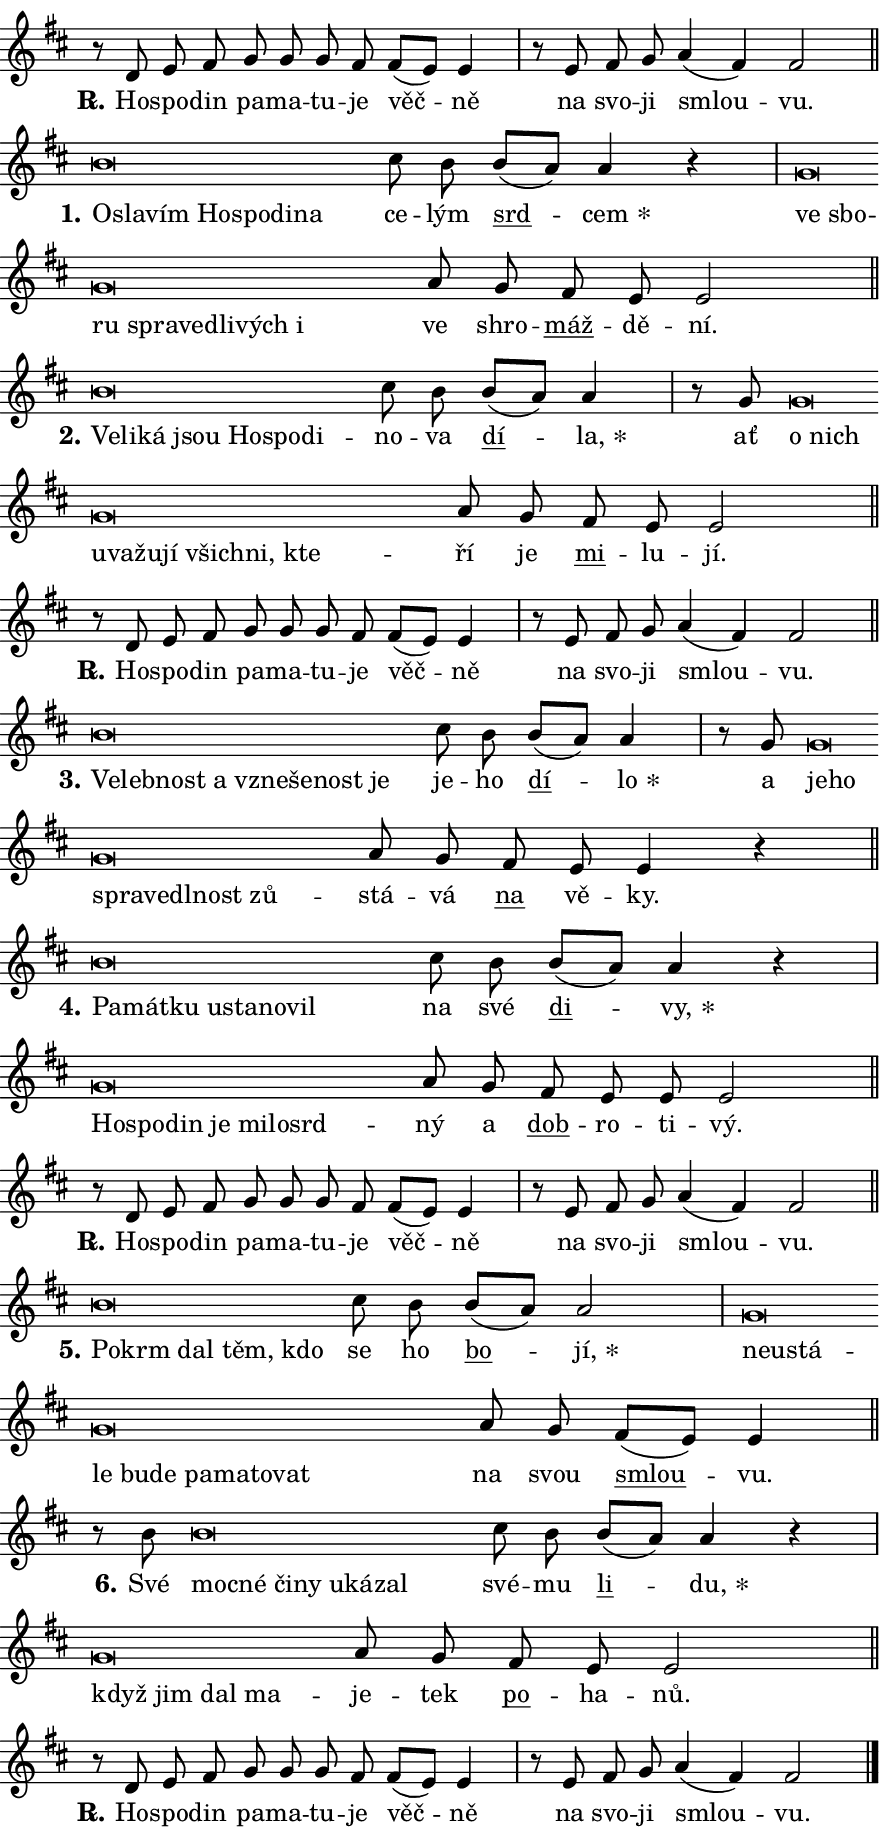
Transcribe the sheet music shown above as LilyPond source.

\version "2.24.0"
\header { tagline = "" }
\paper {
  indent = 0\cm
  top-margin = 0\cm
  right-margin = 0.13\cm % to fit lyric hyphens
  bottom-margin = 0\cm
  left-margin = 0\cm
  paper-width = 15\cm
  page-breaking = #ly:one-page-breaking
  system-system-spacing.basic-distance = #11
  score-system-spacing.basic-distance = #11
  ragged-last = ##f
}


%% Author: Thomas Morley
%% https://lists.gnu.org/archive/html/lilypond-user/2020-05/msg00002.html
#(define (line-position grob)
"Returns position of @var[grob} in current system:
   @code{'start}, if at first time-step
   @code{'end}, if at last time-step
   @code{'middle} otherwise
"
  (let* ((col (ly:item-get-column grob))
         (ln (ly:grob-object col 'left-neighbor))
         (rn (ly:grob-object col 'right-neighbor))
         (col-to-check-left (if (ly:grob? ln) ln col))
         (col-to-check-right (if (ly:grob? rn) rn col))
         (break-dir-left
           (and
             (ly:grob-property col-to-check-left 'non-musical #f)
             (ly:item-break-dir col-to-check-left)))
         (break-dir-right
           (and
             (ly:grob-property col-to-check-right 'non-musical #f)
             (ly:item-break-dir col-to-check-right))))
        (cond ((eqv? 1 break-dir-left) 'start)
              ((eqv? -1 break-dir-right) 'end)
              (else 'middle))))

#(define (tranparent-at-line-position vctor)
  (lambda (grob)
  "Relying on @code{line-position} select the relevant enry from @var{vctor}.
Used to determine transparency,"
    (case (line-position grob)
      ((end) (not (vector-ref vctor 0)))
      ((middle) (not (vector-ref vctor 1)))
      ((start) (not (vector-ref vctor 2))))))

noteHeadBreakVisibility =
#(define-music-function (break-visibility)(vector?)
"Makes @code{NoteHead}s transparent relying on @var{break-visibility}"
#{
  \override NoteHead.transparent =
    #(tranparent-at-line-position break-visibility)
#})

#(define delete-ledgers-for-transparent-note-heads
  (lambda (grob)
    "Reads whether a @code{NoteHead} is transparent.
If so this @code{NoteHead} is removed from @code{'note-heads} from
@var{grob}, which is supposed to be @code{LedgerLineSpanner}.
As a result ledgers are not printed for this @code{NoteHead}"
    (let* ((nhds-array (ly:grob-object grob 'note-heads))
           (nhds-list
             (if (ly:grob-array? nhds-array)
                 (ly:grob-array->list nhds-array)
                 '()))
           ;; Relies on the transparent-property being done before
           ;; Staff.LedgerLineSpanner.after-line-breaking is executed.
           ;; This is fragile ...
           (to-keep
             (remove
               (lambda (nhd)
                 (ly:grob-property nhd 'transparent #f))
               nhds-list)))
      ;; TODO find a better method to iterate over grob-arrays, similiar
      ;; to filter/remove etc for lists
      ;; For now rebuilt from scratch
      (set! (ly:grob-object grob 'note-heads)  '())
      (for-each
        (lambda (nhd)
          (ly:pointer-group-interface::add-grob grob 'note-heads nhd))
        to-keep))))

squashNotes = {
  \override NoteHead.X-extent = #'(-0.2 . 0.2)
  \override NoteHead.Y-extent = #'(-0.75 . 0)
  \override NoteHead.stencil =
    #(lambda (grob)
       (let ((pos (ly:grob-property grob 'staff-position)))
         (begin
           (if (< pos -7) (display "ERROR: Lower brevis then expected\n") (display ""))
           (if (<= pos -6) ly:text-interface::print ly:note-head::print))))
}
unSquashNotes = {
  \revert NoteHead.X-extent
  \revert NoteHead.Y-extent
  \revert NoteHead.stencil
}

hideNotes = \noteHeadBreakVisibility #begin-of-line-visible
unHideNotes = \noteHeadBreakVisibility #all-visible

% work-around for resetting accidentals
% https://lilypond.org/doc/v2.23/Documentation/notation/displaying-rhythms#unmetered-music
cadenzaMeasure = {
  \cadenzaOff
  \partial 1024 s1024
  \cadenzaOn
}

#(define-markup-command (accent layout props text) (markup?)
  "Underline accented syllable"
  (interpret-markup layout props
    #{\markup \override #'(offset . 4.3) \underline { #text }#}))

responsum = \markup \concat {
  "R" \hspace #-1.05 \path #0.1 #'((moveto 0 0.07) (lineto 0.9 0.8)) \hspace #0.05 "."
}

spaceSize = #0.6828661417322834 % exact space size for TeX Gyre Schola

\layout {
  \context {
    \Staff
    \remove "Time_signature_engraver"
    \override LedgerLineSpanner.after-line-breaking = #delete-ledgers-for-transparent-note-heads
  }
  \context {
    \Lyrics {
      \override LyricSpace.minimum-distance = \spaceSize
      \override LyricText.font-name = #"TeX Gyre Schola"
      \override LyricText.font-size = 1
      \override StanzaNumber.font-name = #"TeX Gyre Schola Bold"
      \override StanzaNumber.font-size = 1
    }
  }
  \context {
    \Score 
    \override NoteHead.text =
      #(lambda (grob) 
        (let ((pos (ly:grob-property grob 'staff-position)))
          #{\markup {
            \combine
              \halign #-0.55 \raise #(if (= pos -6) 0 0.5) \override #'(thickness . 2) \draw-line #'(3.2 . 0)
              \musicglyph "noteheads.sM1"
          }#}))
  }
}

% magnetic-lyrics.ily
%
%   written by
%     Jean Abou Samra <jean@abou-samra.fr>
%     Werner Lemberg <wl@gnu.org>
%
%   adapted by
%     Jiri Hon <jiri.hon@gmail.com>
%
% Version 2022-Apr-15

% https://www.mail-archive.com/lilypond-user@gnu.org/msg149350.html

#(define (Left_hyphen_pointer_engraver context)
   "Collect syllable-hyphen-syllable occurrences in lyrics and store
them in properties.  This engraver only looks to the left.  For
example, if the lyrics input is @code{foo -- bar}, it does the
following.

@itemize @bullet
@item
Set the @code{text} property of the @code{LyricHyphen} grob between
@q{foo} and @q{bar} to @code{foo}.

@item
Set the @code{left-hyphen} property of the @code{LyricText} grob with
text @q{foo} to the @code{LyricHyphen} grob between @q{foo} and
@q{bar}.
@end itemize

Use this auxiliary engraver in combination with the
@code{lyric-@/text::@/apply-@/magnetic-@/offset!} hook."
   (let ((hyphen #f)
         (text #f))
     (make-engraver
      (acknowledgers
       ((lyric-syllable-interface engraver grob source-engraver)
        (set! text grob)))
      (end-acknowledgers
       ((lyric-hyphen-interface engraver grob source-engraver)
        ;(when (not (grob::has-interface grob 'lyric-space-interface))
          (set! hyphen grob)));)
      ((stop-translation-timestep engraver)
       (when (and text hyphen)
         (ly:grob-set-object! text 'left-hyphen hyphen))
       (set! text #f)
       (set! hyphen #f)))))

#(define (lyric-text::apply-magnetic-offset! grob)
   "If the space between two syllables is less than the value in
property @code{LyricText@/.details@/.squash-threshold}, move the right
syllable to the left so that it gets concatenated with the left
syllable.

Use this function as a hook for
@code{LyricText@/.after-@/line-@/breaking} if the
@code{Left_@/hyphen_@/pointer_@/engraver} is active."
   (let ((hyphen (ly:grob-object grob 'left-hyphen #f)))
     (when hyphen
       (let ((left-text (ly:spanner-bound hyphen LEFT)))
         (when (grob::has-interface left-text 'lyric-syllable-interface)
           (let* ((common (ly:grob-common-refpoint grob left-text X))
                  (this-x-ext (ly:grob-extent grob common X))
                  (left-x-ext
                   (begin
                     ;; Trigger magnetism for left-text.
                     (ly:grob-property left-text 'after-line-breaking)
                     (ly:grob-extent left-text common X)))
                  ;; `delta` is the gap width between two syllables.
                  (delta (- (interval-start this-x-ext)
                            (interval-end left-x-ext)))
                  (details (ly:grob-property grob 'details))
                  (threshold (assoc-get 'squash-threshold details 0.2)))
             (when (< delta threshold)
               (let* (;; We have to manipulate the input text so that
                      ;; ligatures crossing syllable boundaries are not
                      ;; disabled.  For languages based on the Latin
                      ;; script this is essentially a beautification.
                      ;; However, for non-Western scripts it can be a
                      ;; necessity.
                      (lt (ly:grob-property left-text 'text))
                      (rt (ly:grob-property grob 'text))
                      (is-space (grob::has-interface hyphen 'lyric-space-interface))
                      (space (if is-space " " ""))
                      (extra-delta (if is-space spaceSize 0))
                      ;; Append new syllable.
                      (ltrt-space (if (and (string? lt) (string? rt))
                                (string-append lt space rt)
                                (make-concat-markup (list lt space rt))))
                      ;; Right-align `ltrt` to the right side.
                      (ltrt-space-markup (grob-interpret-markup
                               grob
                               (make-translate-markup
                                (cons (interval-length this-x-ext) 0)
                                (make-right-align-markup ltrt-space)))))
                 (begin
                   ;; Don't print `left-text`.
                   (ly:grob-set-property! left-text 'stencil #f)
                   ;; Set text and stencil (which holds all collected
                   ;; syllables so far) and shift it to the left.
                   (ly:grob-set-property! grob 'text ltrt-space)
                   (ly:grob-set-property! grob 'stencil ltrt-space-markup)
                   (ly:grob-translate-axis! grob (- (- delta extra-delta)) X))))))))))


#(define (lyric-hyphen::displace-bounds-first grob)
   ;; Make very sure this callback isn't triggered too early.
   (let ((left (ly:spanner-bound grob LEFT))
         (right (ly:spanner-bound grob RIGHT)))
     (ly:grob-property left 'after-line-breaking)
     (ly:grob-property right 'after-line-breaking)
     (ly:lyric-hyphen::print grob)))

squashThreshold = #0.4

\layout {
  \context {
    \Lyrics
    \consists #Left_hyphen_pointer_engraver
    \override LyricText.after-line-breaking =
      #lyric-text::apply-magnetic-offset!
    \override LyricHyphen.stencil = #lyric-hyphen::displace-bounds-first
    \override LyricText.details.squash-threshold = \squashThreshold
    \override LyricHyphen.minimum-distance = 0
    \override LyricHyphen.minimum-length = \squashThreshold
  }
}

squashText = \override LyricText.details.squash-threshold = 9999
unSquashText = \override LyricText.details.squash-threshold = \squashThreshold

leftText = \override LyricText.self-alignment-X = #LEFT
unLeftText = \revert LyricText.self-alignment-X

starOffset = #(lambda (grob) 
                (let ((x_offset (ly:self-alignment-interface::aligned-on-x-parent grob)))
                  (if (= x_offset 0) 0 (+ x_offset 1.2))))

star = #(define-music-function (syllable)(string?)
"Append star separator at the end of a syllable"
#{
  \once \override LyricText.X-offset = #starOffset
  \lyricmode { \markup {
    #syllable
    \override #'((font-name . "TeX Gyre Schola Bold")) \hspace #0.2 \lower #0.65 \larger "*"
  } }
#})

starAccent = #(define-music-function (syllable)(string?)
"Append star separator at the end of a syllable and make accent"
#{
  \once \override LyricText.X-offset = #starOffset
  \lyricmode { \markup {
    \accent #syllable
    \override #'((font-name . "TeX Gyre Schola Bold")) \hspace #0.2 \lower #0.65 \larger "*"
  } }
#})

breath = #(define-music-function (syllable)(string?)
"Append breathing indicator at the end of a syllable"
#{
  \lyricmode { \markup { #syllable "+" } }
#})

optionalBreath = #(define-music-function (syllable)(string?)
"Append optional breathing indicator at the end of a syllable"
#{
  \lyricmode { \markup { #syllable "(+)" } }
#})


\score {
    <<
        \new Voice = "melody" { \cadenzaOn \key d \major \relative { r8 d' e fis g g g fis \bar "" fis[( e)] e4 \cadenzaMeasure \bar "|" r8 e fis g \bar "" a4( fis) fis2 \cadenzaMeasure \bar "||" \break } }
        \new Lyrics \lyricsto "melody" { \lyricmode { \set stanza = \responsum
Ho -- spo -- din pa -- ma -- tu -- je věč -- ně na svo -- ji smlou -- vu. } }
    >>
    \layout {}
}

\score {
    <<
        \new Voice = "melody" { \cadenzaOn \key d \major \relative { \squashNotes b'\breve*1/16 \hideNotes \breve*1/16 \bar "" \breve*1/16 \bar "" \breve*1/16 \bar "" \breve*1/16 \bar "" \breve*1/16 \breve*1/16 \bar "" \unHideNotes \unSquashNotes cis8 b \bar "" b[( a)] a4 r \cadenzaMeasure \bar "|" \squashNotes g\breve*1/16 \hideNotes \breve*1/16 \bar "" \breve*1/16 \bar "" \breve*1/16 \bar "" \breve*1/16 \bar "" \breve*1/16 \bar "" \breve*1/16 \breve*1/16 \bar "" \unHideNotes \unSquashNotes a8 g \bar "" fis e e2 \cadenzaMeasure \bar "||" \break } }
        \new Lyrics \lyricsto "melody" { \lyricmode { \set stanza = "1."
\leftText O -- \squashText sla -- vím Ho -- spo -- di -- na \unLeftText \unSquashText ce -- lým \markup \accent srd -- \star cem \leftText ve \squashText sbo -- ru spra -- ve -- dli -- vých i \unLeftText \unSquashText ve shro -- \markup \accent máž -- dě -- ní. } }
    >>
    \layout {}
}

\score {
    <<
        \new Voice = "melody" { \cadenzaOn \key d \major \relative { \squashNotes b'\breve*1/16 \hideNotes \breve*1/16 \bar "" \breve*1/16 \bar "" \breve*1/16 \bar "" \breve*1/16 \bar "" \breve*1/16 \breve*1/16 \bar "" \unHideNotes \unSquashNotes cis8 b \bar "" b[( a)] a4 \cadenzaMeasure \bar "|" r8 g8 \squashNotes g\breve*1/16 \hideNotes \breve*1/16 \bar "" \breve*1/16 \bar "" \breve*1/16 \bar "" \breve*1/16 \bar "" \breve*1/16 \bar "" \breve*1/16 \bar "" \breve*1/16 \breve*1/16 \bar "" \unHideNotes \unSquashNotes a8 g \bar "" fis e e2 \cadenzaMeasure \bar "||" \break } }
        \new Lyrics \lyricsto "melody" { \lyricmode { \set stanza = "2."
\leftText Ve -- \squashText li -- ká jsou Ho -- spo -- di -- \unLeftText \unSquashText no -- va \markup \accent dí -- \star la, ať \leftText o \squashText nich u -- va -- žu -- jí všich -- ni, kte -- \unLeftText \unSquashText ří je \markup \accent mi -- lu -- jí. } }
    >>
    \layout {}
}

\score {
    <<
        \new Voice = "melody" { \cadenzaOn \key d \major \relative { r8 d' e fis g g g fis \bar "" fis[( e)] e4 \cadenzaMeasure \bar "|" r8 e fis g \bar "" a4( fis) fis2 \cadenzaMeasure \bar "||" \break } }
        \new Lyrics \lyricsto "melody" { \lyricmode { \set stanza = \responsum
Ho -- spo -- din pa -- ma -- tu -- je věč -- ně na svo -- ji smlou -- vu. } }
    >>
    \layout {}
}

\score {
    <<
        \new Voice = "melody" { \cadenzaOn \key d \major \relative { \squashNotes b'\breve*1/16 \hideNotes \breve*1/16 \bar "" \breve*1/16 \bar "" \breve*1/16 \bar "" \breve*1/16 \bar "" \breve*1/16 \bar "" \breve*1/16 \breve*1/16 \bar "" \unHideNotes \unSquashNotes cis8 b \bar "" b[( a)] a4 \cadenzaMeasure \bar "|" r8 g8 \squashNotes g\breve*1/16 \hideNotes \breve*1/16 \bar "" \breve*1/16 \bar "" \breve*1/16 \bar "" \breve*1/16 \bar "" \breve*1/16 \breve*1/16 \bar "" \unHideNotes \unSquashNotes a8 g \bar "" fis e e4 r \cadenzaMeasure \bar "||" \break } }
        \new Lyrics \lyricsto "melody" { \lyricmode { \set stanza = "3."
\leftText Ve -- \squashText leb -- nost a vzne -- še -- nost je \unLeftText \unSquashText je -- ho \markup \accent dí -- \star lo a \leftText je -- \squashText ho spra -- ve -- dl -- nost zů -- \unLeftText \unSquashText stá -- vá \markup \accent na vě -- ky. } }
    >>
    \layout {}
}

\score {
    <<
        \new Voice = "melody" { \cadenzaOn \key d \major \relative { \squashNotes b'\breve*1/16 \hideNotes \breve*1/16 \bar "" \breve*1/16 \bar "" \breve*1/16 \bar "" \breve*1/16 \bar "" \breve*1/16 \breve*1/16 \bar "" \unHideNotes \unSquashNotes cis8 b \bar "" b[( a)] a4 r \cadenzaMeasure \bar "|" \squashNotes g\breve*1/16 \hideNotes \breve*1/16 \bar "" \breve*1/16 \bar "" \breve*1/16 \bar "" \breve*1/16 \bar "" \breve*1/16 \breve*1/16 \bar "" \unHideNotes \unSquashNotes a8 g \bar "" fis e e e2 \cadenzaMeasure \bar "||" \break } }
        \new Lyrics \lyricsto "melody" { \lyricmode { \set stanza = "4."
\leftText Pa -- \squashText mát -- ku u -- sta -- no -- vil \unLeftText \unSquashText na své \markup \accent di -- \star vy, \leftText Ho -- \squashText spo -- din je mi -- lo -- srd -- \unLeftText \unSquashText ný a \markup \accent dob -- ro -- ti -- vý. } }
    >>
    \layout {}
}

\score {
    <<
        \new Voice = "melody" { \cadenzaOn \key d \major \relative { r8 d' e fis g g g fis \bar "" fis[( e)] e4 \cadenzaMeasure \bar "|" r8 e fis g \bar "" a4( fis) fis2 \cadenzaMeasure \bar "||" \break } }
        \new Lyrics \lyricsto "melody" { \lyricmode { \set stanza = \responsum
Ho -- spo -- din pa -- ma -- tu -- je věč -- ně na svo -- ji smlou -- vu. } }
    >>
    \layout {}
}

\score {
    <<
        \new Voice = "melody" { \cadenzaOn \key d \major \relative { \squashNotes b'\breve*1/16 \hideNotes \breve*1/16 \bar "" \breve*1/16 \bar "" \breve*1/16 \breve*1/16 \bar "" \unHideNotes \unSquashNotes cis8 b \bar "" b[( a)] a2 \cadenzaMeasure \bar "|" \squashNotes g\breve*1/16 \hideNotes \breve*1/16 \bar "" \breve*1/16 \bar "" \breve*1/16 \bar "" \breve*1/16 \bar "" \breve*1/16 \bar "" \breve*1/16 \bar "" \breve*1/16 \bar "" \breve*1/16 \breve*1/16 \bar "" \unHideNotes \unSquashNotes a8 g \bar "" fis[( e)] e4 \cadenzaMeasure \bar "||" \break } }
        \new Lyrics \lyricsto "melody" { \lyricmode { \set stanza = "5."
\leftText Po -- \squashText krm dal těm, kdo \unLeftText \unSquashText se ho \markup \accent bo -- \star jí, \leftText ne -- \squashText u -- stá -- le bu -- de pa -- ma -- to -- vat \unLeftText \unSquashText na svou \markup \accent smlou -- vu. } }
    >>
    \layout {}
}

\score {
    <<
        \new Voice = "melody" { \cadenzaOn \key d \major \relative { r8 b'8 \squashNotes b\breve*1/16 \hideNotes \breve*1/16 \bar "" \breve*1/16 \bar "" \breve*1/16 \bar "" \breve*1/16 \bar "" \breve*1/16 \breve*1/16 \bar "" \unHideNotes \unSquashNotes cis8 b \bar "" b[( a)] a4 r \cadenzaMeasure \bar "|" \squashNotes g\breve*1/16 \hideNotes \breve*1/16 \bar "" \breve*1/16 \breve*1/16 \bar "" \unHideNotes \unSquashNotes a8 g \bar "" fis e e2 \cadenzaMeasure \bar "||" \break } }
        \new Lyrics \lyricsto "melody" { \lyricmode { \set stanza = "6."
Své \leftText moc -- \squashText né či -- ny u -- ká -- zal \unLeftText \unSquashText své -- mu \markup \accent li -- \star du, \leftText když \squashText jim dal ma -- \unLeftText \unSquashText je -- tek \markup \accent po -- ha -- nů. } }
    >>
    \layout {}
}

\score {
    <<
        \new Voice = "melody" { \cadenzaOn \key d \major \relative { r8 d' e fis g g g fis \bar "" fis[( e)] e4 \cadenzaMeasure \bar "|" r8 e fis g \bar "" a4( fis) fis2 \cadenzaMeasure \bar "||" \break } \bar "|." }
        \new Lyrics \lyricsto "melody" { \lyricmode { \set stanza = \responsum
Ho -- spo -- din pa -- ma -- tu -- je věč -- ně na svo -- ji smlou -- vu. } }
    >>
    \layout {}
}
